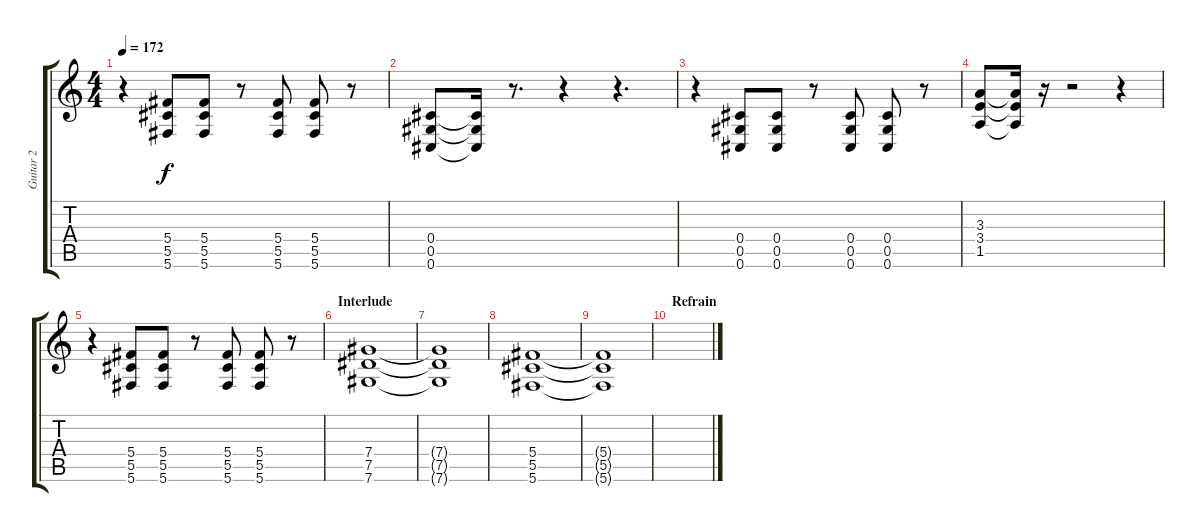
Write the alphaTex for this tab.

\track ("Guitar 2" "Guitar 2") {instrument overdrivenguitar}
\staff {score tabs}
\tuning (Eb4 Bb3 Gb3 Db3 Ab2 Db2) {hide}
\ts (4 4)
\tempo 172
\clef g2
\ks c
r.4{dy f} (5.4 5.5 5.6).8 (5.4 5.5 5.6).8 r.8 (5.4 5.5 5.6).8 (5.4 5.5 5.6).8 r.8 |
(0.4 0.5 0.6).8 (0.4{t} 0.5{t} 0.6{t}).16 r.8{d} r.4 r.4{d} |
r.4 (0.4 0.5 0.6).8 (0.4 0.5 0.6).8 r.8 (0.4 0.5 0.6).8 (0.4 0.5 0.6).8 r.8 |
(3.3 3.4 1.5).8 (3.3{t} 3.4{t} 1.5{t}).16 r.16 r.2 r.4 |
r.4 (5.4 5.5 5.6).8 (5.4 5.5 5.6).8 r.8 (5.4 5.5 5.6).8 (5.4 5.5 5.6).8 r.8 |
\section ("" "Interlude")
(7.4 7.5 7.6).1 |
(7.4{t} 7.5{t} 7.6{t}).1 |
(5.4 5.5 5.6).1 |
(5.4{t} 5.5{t} 5.6{t}).1 |
\section ("" "Refrain")
